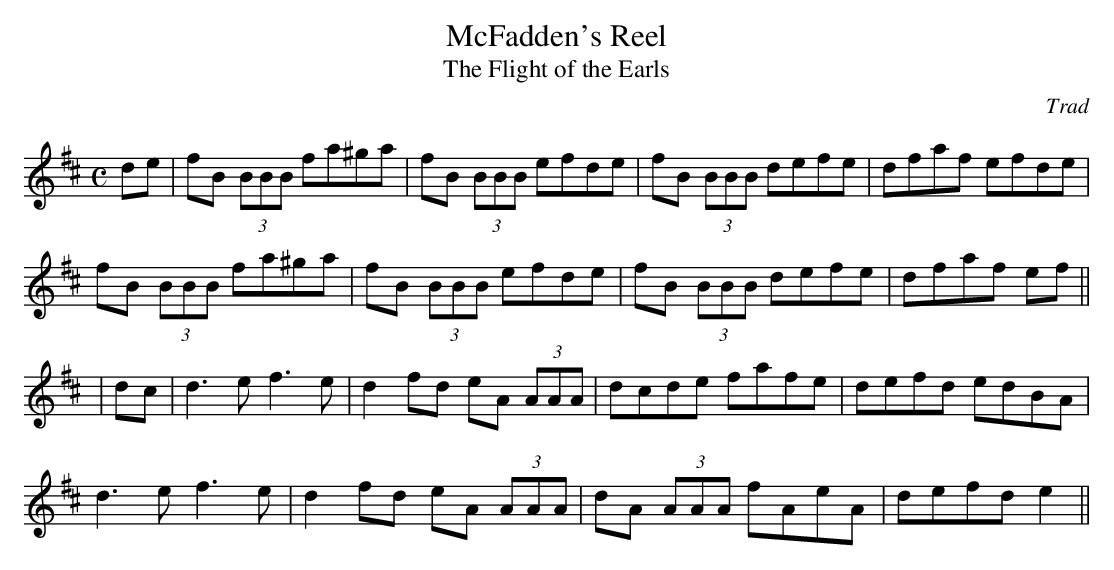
X:1
T:McFadden's Reel
T:The Flight of the Earls
C:Trad
L:1/8
M:C
K:Bm
de|fB (3BBB fa^ga|fB (3BBB efde|fB (3BBB defe|dfaf efde|!
fB (3BBB fa^ga|fB (3BBB efde|fB (3BBB defe|dfaf ef||!
|dc|d3e f3e|d2fd eA (3AAA|dcde fafe|defd edBA|!
d3e f3e|d2fd eA (3AAA|dA (3AAA fAeA|defd e2||
